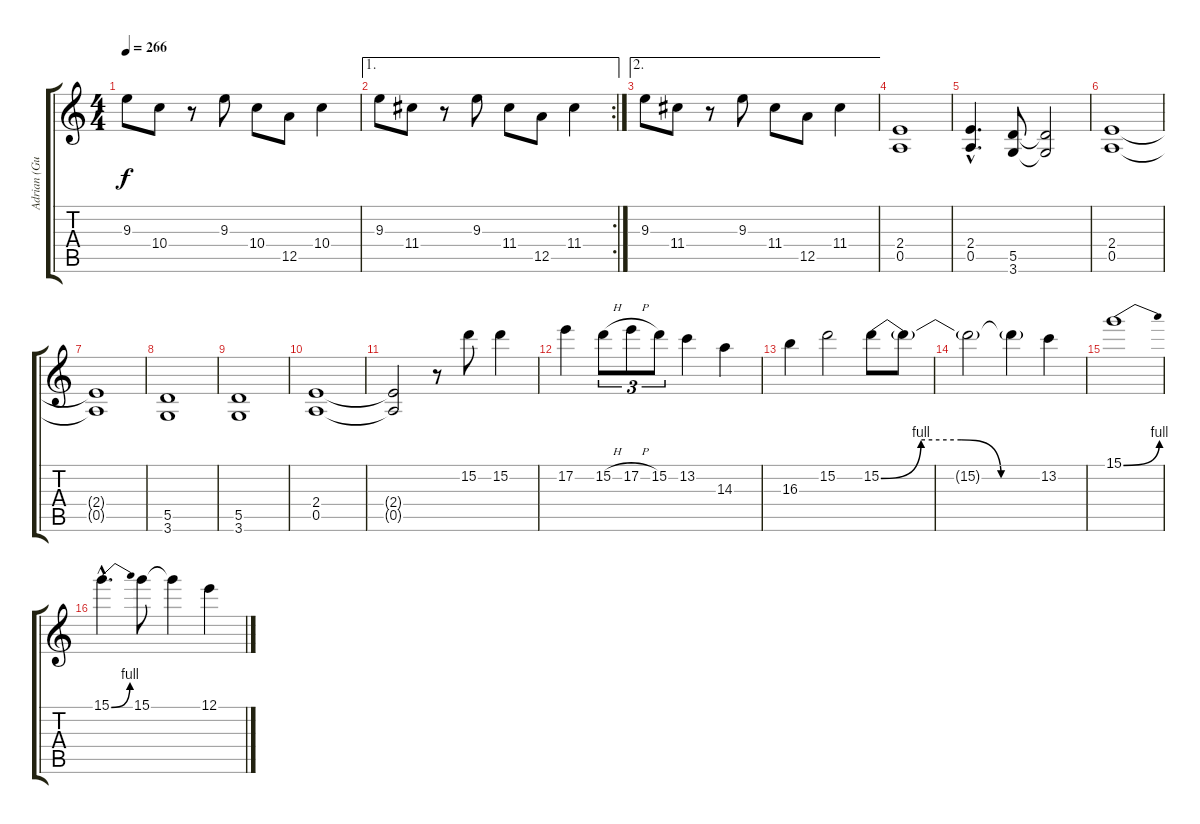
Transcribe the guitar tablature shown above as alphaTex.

\track ("Adrian (Guitar 2)" "Adrian (Gu") {instrument distortionguitar}
\staff {score tabs}
\tuning (E4 B3 G3 D3 A2 E2) {hide}
\ts (4 4)
\tempo 266
\clef g2
\ks c
9.3.8{dy f} 10.4.8 r.8 9.3.8 10.4.8 12.5.8 10.4.4 |
\ae 1
\rc 2
9.3.8 11.4.8 r.8 9.3.8 11.4.8 12.5.8 11.4.4 |
\ae 2
9.3.8 11.4.8 r.8 9.3.8 11.4.8 12.5.8 11.4.4 |
(2.4 0.5).1 |
(2.4{hac} 0.5{hac}).4{d} (5.5 3.6).8 (5.5{t} 3.6{t}).2 |
(2.4 0.5).1 |
(2.4{t} 0.5{t}).1 |
(5.5 3.6).1 |
(5.5 3.6).1 |
(2.4 0.5).1 |
(2.4{t} 0.5{t}).2 r.8 15.2.8{volume 16} 15.2.4 |
17.2.4 15.2{h}.8{tu (3 2)} 17.2{h}.8{tu (3 2)} 15.2.8{tu (3 2)} 13.2.4 14.3.4 |
16.3.4 15.2.2 15.2{be (custom 0 0 15 4 30 4 45 0 60 0)}.8 15.2{t}.8 |
15.2{t}.2 15.2{t}.4 13.2.4 |
15.1{be (bend 0 0 60 4)}.1 |
15.1{be (bend 0 0 60 4) hac}.4{d} 15.1.8 15.1{t}.4 12.1.4
